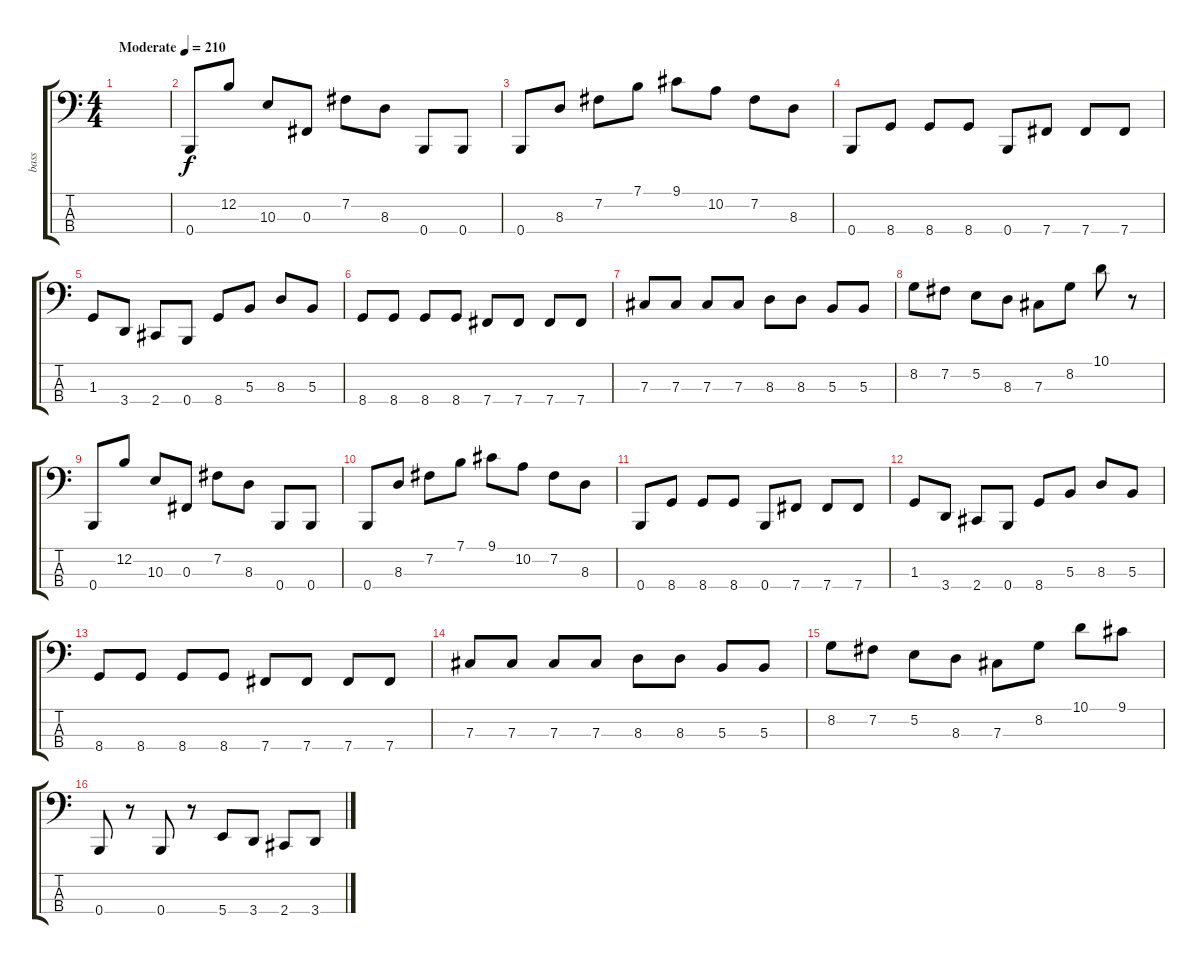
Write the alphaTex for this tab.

\track ("bass" "bass") {instrument electricbasspick}
\staff {score tabs}
\tuning (E2 B1 Gb1 B0) {hide}
\ts (4 4)
\tempo (210 "Moderate")
\clef f4
\ks c
|
0.4.8 12.2.8 10.3.8 0.3.8 7.2.8 8.3.8 0.4.8 0.4.8 |
0.4.8 8.3.8 7.2.8 7.1.8 9.1.8 10.2.8 7.2.8 8.3.8 |
0.4.8 8.4.8 8.4.8 8.4.8 0.4.8 7.4.8 7.4.8 7.4.8 |
1.3.8 3.4.8 2.4.8 0.4.8 8.4.8 5.3.8 8.3.8 5.3.8 |
8.4.8 8.4.8 8.4.8 8.4.8 7.4.8 7.4.8 7.4.8 7.4.8 |
7.3.8 7.3.8 7.3.8 7.3.8 8.3.8 8.3.8 5.3.8 5.3.8 |
8.2.8 7.2.8 5.2.8 8.3.8 7.3.8 8.2.8 10.1.8 r.8 |
0.4.8 12.2.8 10.3.8 0.3.8 7.2.8 8.3.8 0.4.8 0.4.8 |
0.4.8 8.3.8 7.2.8 7.1.8 9.1.8 10.2.8 7.2.8 8.3.8 |
0.4.8 8.4.8 8.4.8 8.4.8 0.4.8 7.4.8 7.4.8 7.4.8 |
1.3.8 3.4.8 2.4.8 0.4.8 8.4.8 5.3.8 8.3.8 5.3.8 |
8.4.8 8.4.8 8.4.8 8.4.8 7.4.8 7.4.8 7.4.8 7.4.8 |
7.3.8 7.3.8 7.3.8 7.3.8 8.3.8 8.3.8 5.3.8 5.3.8 |
8.2.8 7.2.8 5.2.8 8.3.8 7.3.8 8.2.8 10.1.8 9.1.8 |
0.4.8 r.8 0.4.8 r.8 5.4.8 3.4.8 2.4.8 3.4.8
